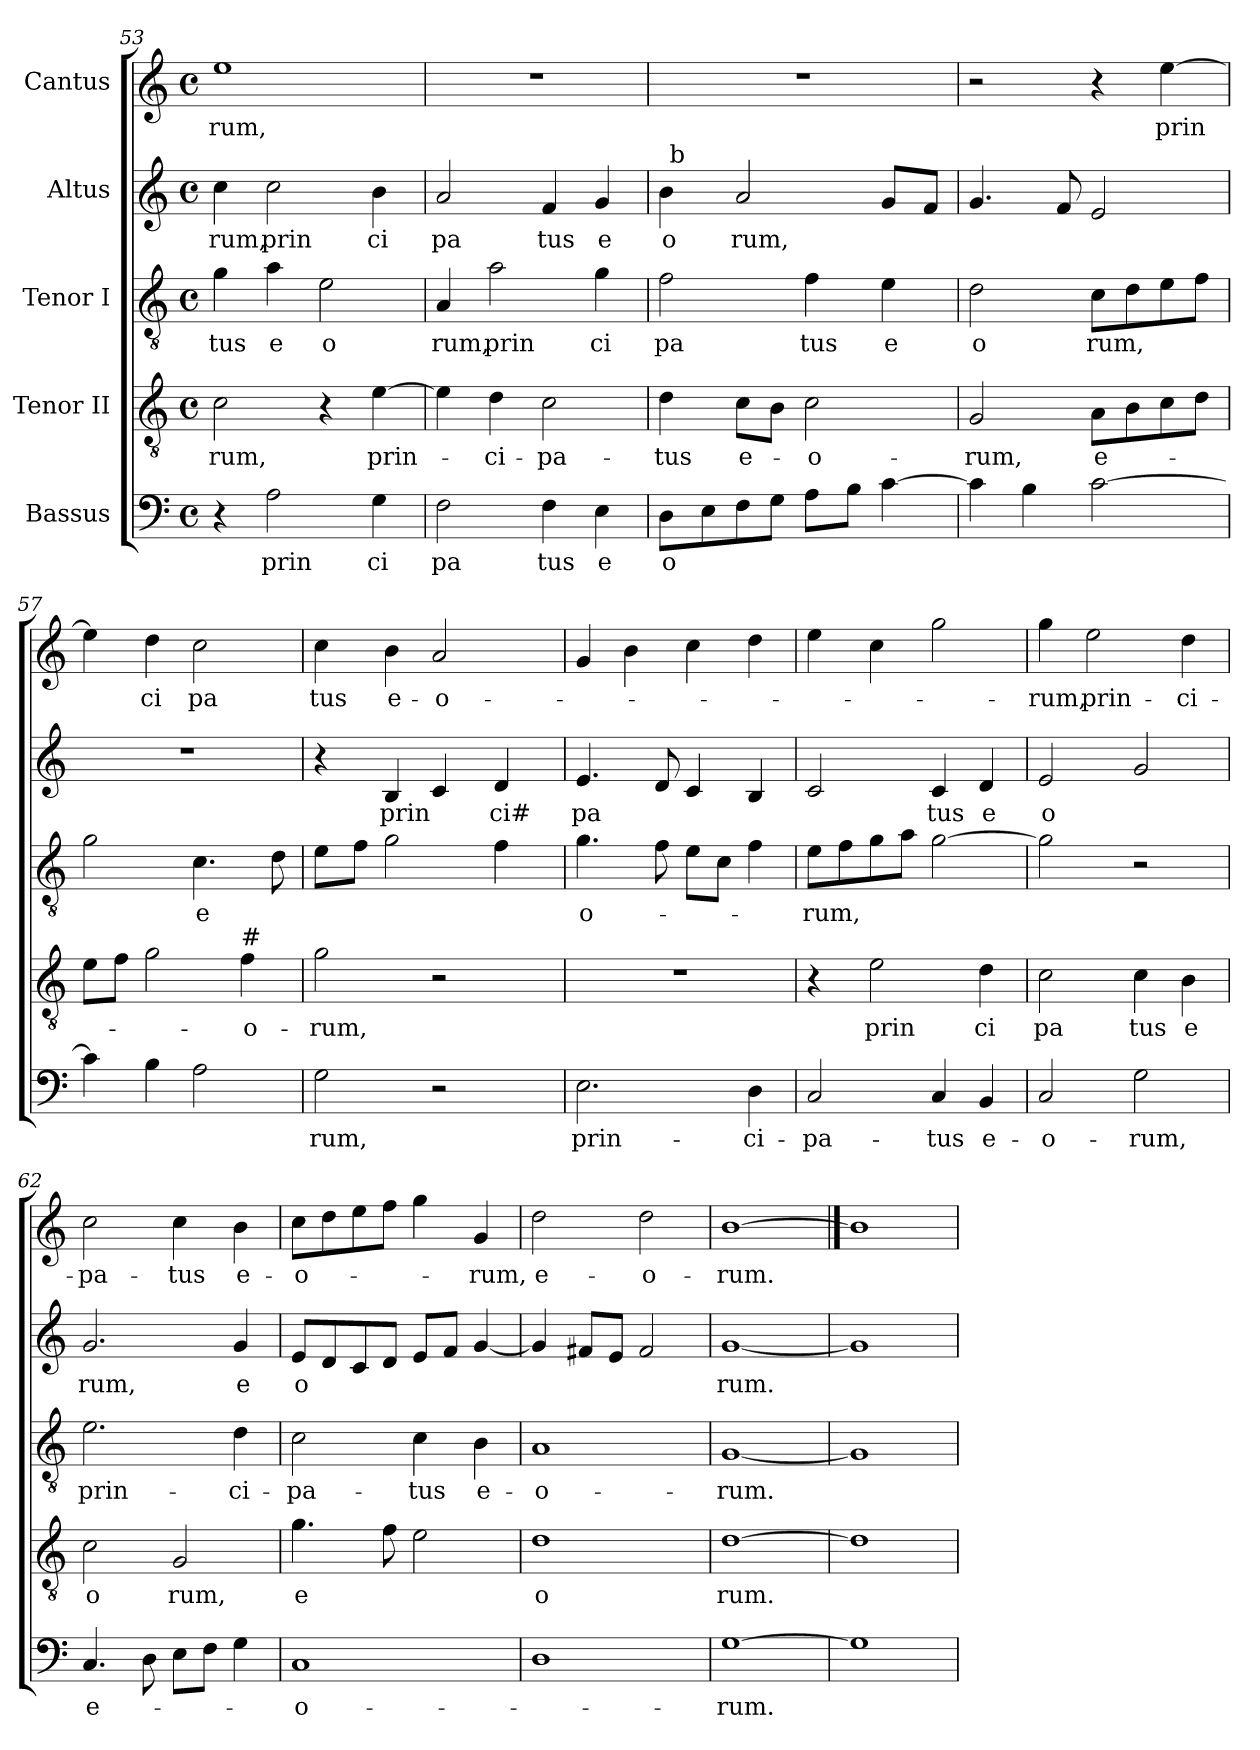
**kern	**text	**kern	**text	**kern	**text	**kern	**text	**kern	**text
*part5	*part5	*part4	*part4	*part3	*part3	*part2	*part2	*part1	*part1
*staff5	*staff5	*staff4	*staff4	*staff3	*staff3	*staff2	*staff2	*staff1	*staff1
*I"Bassus	*	*I"Tenor II	*	*I"Tenor I	*	*I"Altus	*	*I"Cantus	*
*clefF4	*	*clefGv2	*	*clefGv2	*	*clefG2	*	*clefG2	*
*M4/4	*	*M4/4	*	*M4/4	*	*M4/4	*	*M4/4	*
*met(c)	*	*met(c)	*	*met(c)	*	*met(c)	*	*met(c)	*
=53	=53	=53	=53	=53	=53	=53	=53	=53	=53
!	!	!	!LO:LY:b:cj	!	!LO:LY:b:cj	!	!LO:LY:b:cj	!	!LO:LY:b:cj
4r	.	2c\	-rum,	4g\	tus	4cc\	rum,	1ee	rum,
!	!LO:LY:b:cj	!	!	!	!LO:LY:b:cj	!	!LO:LY:b:cj	!	!
2A\	prin	.	.	4a\	e	2cc\	prin	.	.
!	!	!	!	!	!LO:LY:b:cj	!	!	!	!
.	.	4r	.	2e\	o	.	.	.	.
!	!LO:LY:b:cj	!	!LO:LY:b	!	!	!	!LO:LY:b:cj	!	!
4G\	ci	[>4e\	prin-	.	.	4b\	ci	.	.
=54	=54	=54	=54	=54	=54	=54	=54	=54	=54
!	!LO:LY:b:cj	!	!	!	!LO:LY:b:cj	!	!LO:LY:b:cj	!	!
2F\	pa	4e\]	.	4A/	rum,	2a/	pa	1r	.
!	!	!	!LO:LY:b:cj	!	!LO:LY:b:cj	!	!	!	!
.	.	4d\	-ci-	2a\	prin	.	.	.	.
!	!LO:LY:b:cj	!	!LO:LY:b:cj	!	!	!	!LO:LY:b:cj	!	!
4F\	tus	2c\	-pa-	.	.	4f/	tus	.	.
!	!LO:LY:b:cj	!	!	!	!LO:LY:b:cj	!	!LO:LY:b:cj	!	!
4E\	e	.	.	4g\	ci	4g/	e	.	.
=55	=55	=55	=55	=55	=55	=55	=55	=55	=55
!	!LO:LY:b:cj	!	!LO:LY:b:cj	!	!LO:LY:b:cj	!	!LO:LY:b:cj	!	!
*	*	*	*	*	*	*^	*	*	*
8D\L	o	4d\	-tus	2f\	pa	4b\	64ryy	o	1r	.
!	!	!	!	!	!	!	!LO:TX:a:t=b	!	!	!
.	.	.	.	.	.	.	2ryy	.	.	.
8E\	.	.	.	.	.	.	.	.	.	.
!	!	!	!LO:LY:b:cj	!	!	!	!	!LO:LY:b	!	!
8F\	.	8c\L	e-	.	.	2a/	.	rum,	.	.
8G\J	.	8B\J	.	.	.	.	.	.	.	.
!	!	!	!LO:LY:b:cj	!	!LO:LY:b:cj	!	!	!	!	!
8A\L	.	2c\	-o-	4f\	tus	.	.	.	.	.
.	.	.	.	.	.	.	4ryy	.	.	.
8B\J	.	.	.	.	.	.	.	.	.	.
!	!	!	!	!	!LO:LY:b:cj	!	!	!	!	!
[>4c\	.	.	.	4e\	e	8g/L	.	.	.	.
.	.	.	.	.	.	.	8...ryy	.	.	.
.	.	.	.	.	.	8f/J	.	.	.	.
=56	=56	=56	=56	=56	=56	=56	=56	=56	=56	=56
!	!	!	!LO:LY:b:cj	!	!LO:LY:b:cj	!	!	!	!	!
*	*	*	*	*	*	*v	*v	*	*	*
4c\]	.	2G/	-rum,	2d\	o	4.g/	.	2r	.
4B\	.	.	.	.	.	.	.	.	.
.	.	.	.	.	.	8f/	.	.	.
!	!	!	!LO:LY:b:cj	!	!LO:LY:b	!	!	!	!
[>2c\	.	8A\L	e-	8c\L	rum,	2e/	.	4r	.
.	.	8B\	.	8d\	.	.	.	.	.
!	!	!	!	!	!	!	!	!	!LO:LY:b
.	.	8c\	.	8e\	.	.	.	[>4ee\	prin
.	.	8d\J	.	8f\J	.	.	.	.	.
=57	=57	=57	=57	=57	=57	=57	=57	=57	=57
4c\]	.	8e\L	.	2g\	.	1r	.	4ee\]	.
.	.	8f\J	.	.	.	.	.	.	.
!	!	!	!	!	!	!	!	!	!LO:LY:b:cj
4B\	.	2g\	.	.	.	.	.	4dd\	ci
!	!	!	!	!	!LO:LY:b:cj	!	!	!	!LO:LY:b:cj
2A\	.	.	.	4.c\	e	.	.	2cc\	pa
!	!	!LO:TX:a:t=#	!	!	!	!	!	!	!
!	!	!	!LO:LY:b:cj	!	!	!	!	!	!
.	.	4f\	-o-	.	.	.	.	.	.
.	.	.	.	8d\	.	.	.	.	.
!!LO:LB:g=z
=58	=58	=58	=58	=58	=58	=58	=58	=58	=58
!	!LO:LY:b:cj	!	!LO:LY:b:cj	!	!	!	!	!	!LO:LY:b:cj
*	*	*	*	*^	*	*	*	*	*
2G\	rum,	2g\	-rum,	8e\L	16.ryy	.	4r	.	4cc\	tus
.	.	.	.	.	2ryy	.	.	.	.	.
.	.	.	.	8f\J	.	.	.	.	.	.
!	!	!	!	!	!	!	!	!LO:LY:b	!	!LO:LY:b:cj
.	.	.	.	2g\	.	.	4B/	prin	4b\	e-
!	!	!	!	!	!	!	!	!	!	!LO:LY:b:cj
2r	.	2r	.	.	.	.	4c/	.	2a/	-o-
.	.	.	.	.	4ryy	.	.	.	.	.
!	!	!	!	!	!	!	!	!LO:LY:b:cj	!	!
.	.	.	.	4f\	.	.	4d/	ci#	.	.
.	.	.	.	.	8ryy	.	.	.	.	.
.	.	.	.	.	32ryy	.	.	.	.	.
=59	=59	=59	=59	=59	=59	=59	=59	=59	=59	=59
!	!LO:LY:b:cj	!	!	!	!	!LO:LY:b:cj	!	!LO:LY:b	!	!
*	*	*	*	*v	*v	*	*	*	*	*
2.E\	prin-	1r	.	4.g\	o-	4.e/	pa	4g/	.
.	.	.	.	.	.	.	.	4b\	.
.	.	.	.	8f\	.	8d/	.	.	.
.	.	.	.	8e\L	.	4c/	.	4cc\	.
.	.	.	.	8c\J	.	.	.	.	.
!	!LO:LY:b:cj	!	!	!	!	!	!	!	!
4D\	-ci-	.	.	4f\	.	4B/	.	4dd\	.
=60	=60	=60	=60	=60	=60	=60	=60	=60	=60
!	!LO:LY:b:cj	!	!	!	!LO:LY:b	!	!	!	!
2C/	-pa-	4r	.	8e\L	-rum,	2c/	.	4ee\	.
.	.	.	.	8f\	.	.	.	.	.
!	!	!	!LO:LY:b:cj	!	!	!	!	!	!
.	.	2e\	prin	8g\	.	.	.	4cc\	.
.	.	.	.	8a\J	.	.	.	.	.
!	!LO:LY:b:cj	!	!	!	!	!	!LO:LY:b:cj	!	!
4C/	-tus	.	.	[>2g\	.	4c/	tus	2gg\	.
!	!LO:LY:b:cj	!	!LO:LY:b:cj	!	!	!	!LO:LY:b:cj	!	!
4BB/	e-	4d\	ci	.	.	4d/	e	.	.
=61	=61	=61	=61	=61	=61	=61	=61	=61	=61
!	!LO:LY:b:cj	!	!LO:LY:b:cj	!	!	!	!LO:LY:b:cj	!	!LO:LY:b:cj
2C/	-o-	2c\	pa	2g\]	.	2e/	o	4gg\	-rum,
!	!	!	!	!	!	!	!	!	!LO:LY:b:cj
.	.	.	.	.	.	.	.	2ee\	prin-
!	!LO:LY:b:cj	!	!LO:LY:b:cj	!	!	!	!	!	!
2G\	-rum,	4c\	tus	2r	.	2g/	.	.	.
!	!	!	!LO:LY:b:cj	!	!	!	!	!	!LO:LY:b:cj
.	.	4B\	e	.	.	.	.	4dd\	-ci-
=62	=62	=62	=62	=62	=62	=62	=62	=62	=62
!	!LO:LY:b:cj	!	!LO:LY:b:cj	!	!LO:LY:b:cj	!	!LO:LY:b:cj	!	!LO:LY:b:cj
4.C/	e-	2c\	o	2.e\	prin-	2.g/	rum,	2cc\	-pa-
8D\	.	.	.	.	.	.	.	.	.
!	!	!	!LO:LY:b:cj	!	!	!	!	!	!LO:LY:b:cj
8E\L	.	2G/	rum,	.	.	.	.	4cc\	-tus
8F\J	.	.	.	.	.	.	.	.	.
!	!	!	!	!	!LO:LY:b:cj	!	!LO:LY:b:cj	!	!LO:LY:b:cj
4G\	.	.	.	4d\	-ci-	4g/	e	4b\	e-
=63	=63	=63	=63	=63	=63	=63	=63	=63	=63
!	!LO:LY:b:rj	!	!LO:LY:b:cj	!	!LO:LY:b:cj	!	!LO:LY:b:cj	!	!LO:LY:b:cj
1C	-o-	4.g\	e	2c\	-pa-	8e/L	o	8cc\L	-o-
.	.	.	.	.	.	8d/	.	8dd\	.
.	.	.	.	.	.	8c/	.	8ee\	.
.	.	8f\	.	.	.	8d/J	.	8ff\J	.
!	!	!	!	!	!LO:LY:b:cj	!	!	!	!
.	.	2e\	.	4c\	-tus	8e/L	.	4gg\	.
.	.	.	.	.	.	8f/J	.	.	.
!	!	!	!	!	!LO:LY:b:cj	!	!	!	!LO:LY:b:cj
.	.	.	.	4B\	e-	[<4g/	.	4g/	-rum,
=64	=64	=64	=64	=64	=64	=64	=64	=64	=64
!	!	!	!LO:LY:b:cj	!	!LO:LY:b:cj	!	!	!	!LO:LY:b:cj
1D	.	1d	o	1A	-o-	4g/]	.	2dd\	e-
.	.	.	.	.	.	8f#X/L	.	.	.
.	.	.	.	.	.	8e/J	.	.	.
!	!	!	!	!	!	!	!	!	!LO:LY:b:cj
.	.	.	.	.	.	2f#/	.	2dd\	-o-
=65	=65	=65	=65	=65	=65	=65	=65	=65	=65
!	!LO:LY:b:cj	!	!LO:LY:b:cj	!	!LO:LY:b:cj	!	!LO:LY:b:cj	!	!LO:LY:b:cj
[1G	-rum.	[1d	rum.	[1G	-rum.	[1g	rum.	[1b	-rum.
=66	==66	=66	==66	=66	==66	=66	==66	==66	==66
1G]	.	1d]	.	1G]	.	1g]	.	1b]	.
=	=	=	=	=	=	=	=	=	=
*-	*-	*-	*-	*-	*-	*-	*-	*-	*-
